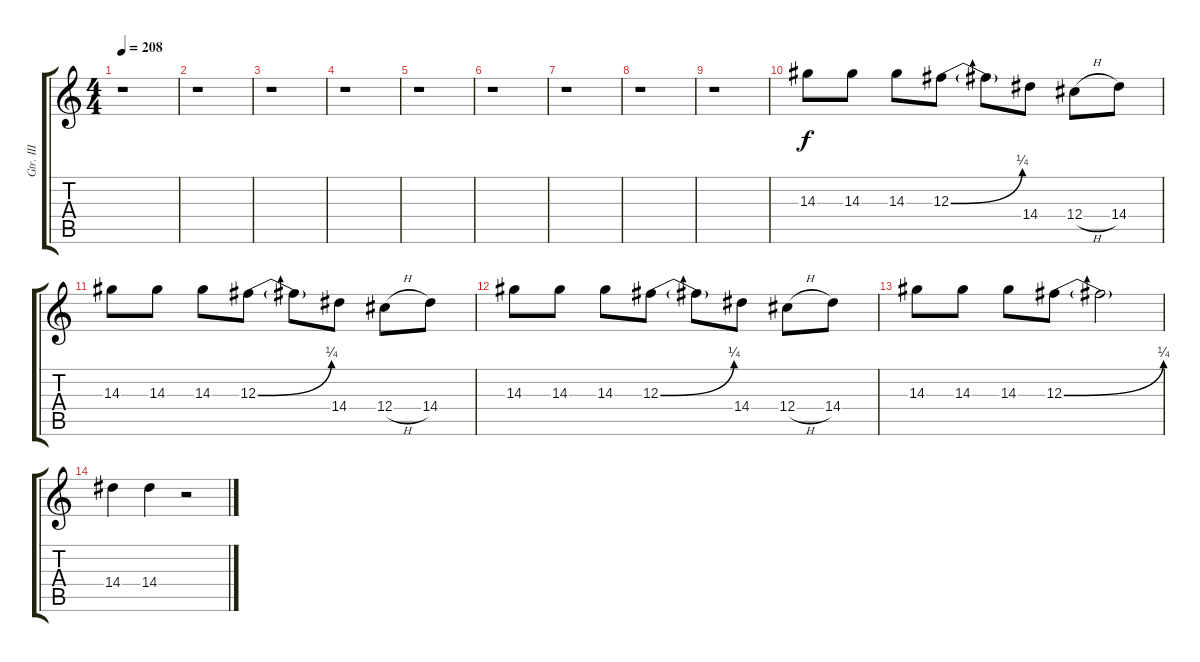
\track ("Gtr. III" "Gtr. III") {instrument distortionguitar}
\staff {score tabs}
\tuning (Eb4 Bb3 Gb3 Db3 Ab2 Eb2) {hide}
\ts (4 4)
\tempo 208
\clef g2
\ks c
r.1{dy f} |
r.1 |
r.1 |
r.1 |
r.1 |
r.1 |
r.1 |
r.1 |
r.1 |
14.3.8 14.3.8 14.3.8 12.3{be (bend 0 0 60 1)}.8 12.3{t}.8 14.4.8 12.4{h}.8 14.4.8 |
14.3.8 14.3.8 14.3.8 12.3{be (bend 0 0 60 1)}.8 12.3{t}.8 14.4.8 12.4{h}.8 14.4.8 |
14.3.8 14.3.8 14.3.8 12.3{be (bend 0 0 60 1)}.8 12.3{t}.8 14.4.8 12.4{h}.8 14.4.8 |
14.3.8 14.3.8 14.3.8 12.3{be (bend 0 0 60 1)}.8 12.3{t}.2 |
14.4.4 14.4.4 r.2
